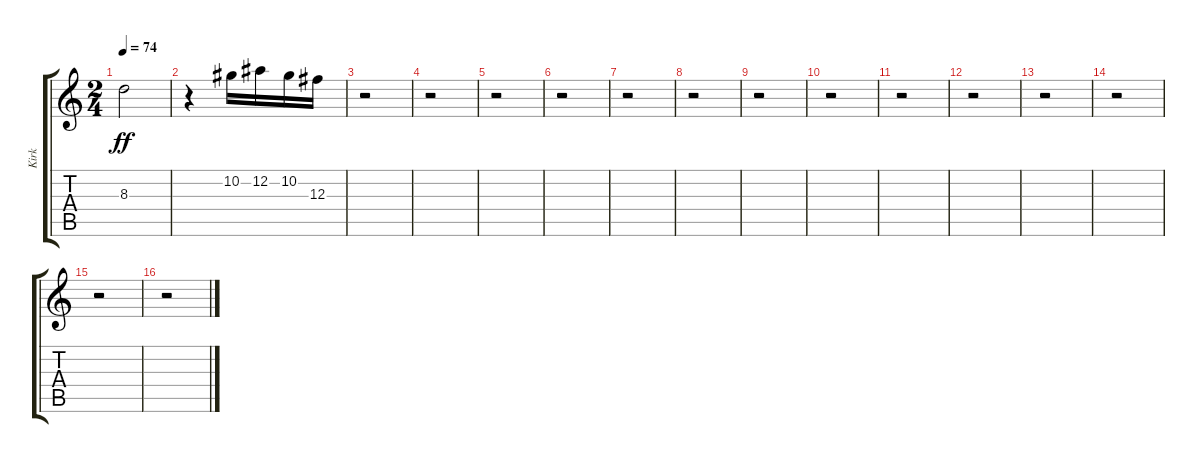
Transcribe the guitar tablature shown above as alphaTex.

\track ("Kirk" "Kirk") {instrument distortionguitar}
\staff {score tabs}
\tuning (Eb4 Bb3 Gb3 Db3 Ab2 Eb2) {hide}
\ts (2 4)
\tempo 74
\clef g2
\ks c
8.3.2{dy ff} |
r.4 10.2.16 12.2.16 10.2.16 12.3.16 |
r.2 |
r.2 |
r.2 |
r.2 |
r.2 |
r.2 |
r.2 |
r.2 |
r.2 |
r.2 |
r.2 |
r.2 |
r.2 |
r.2
